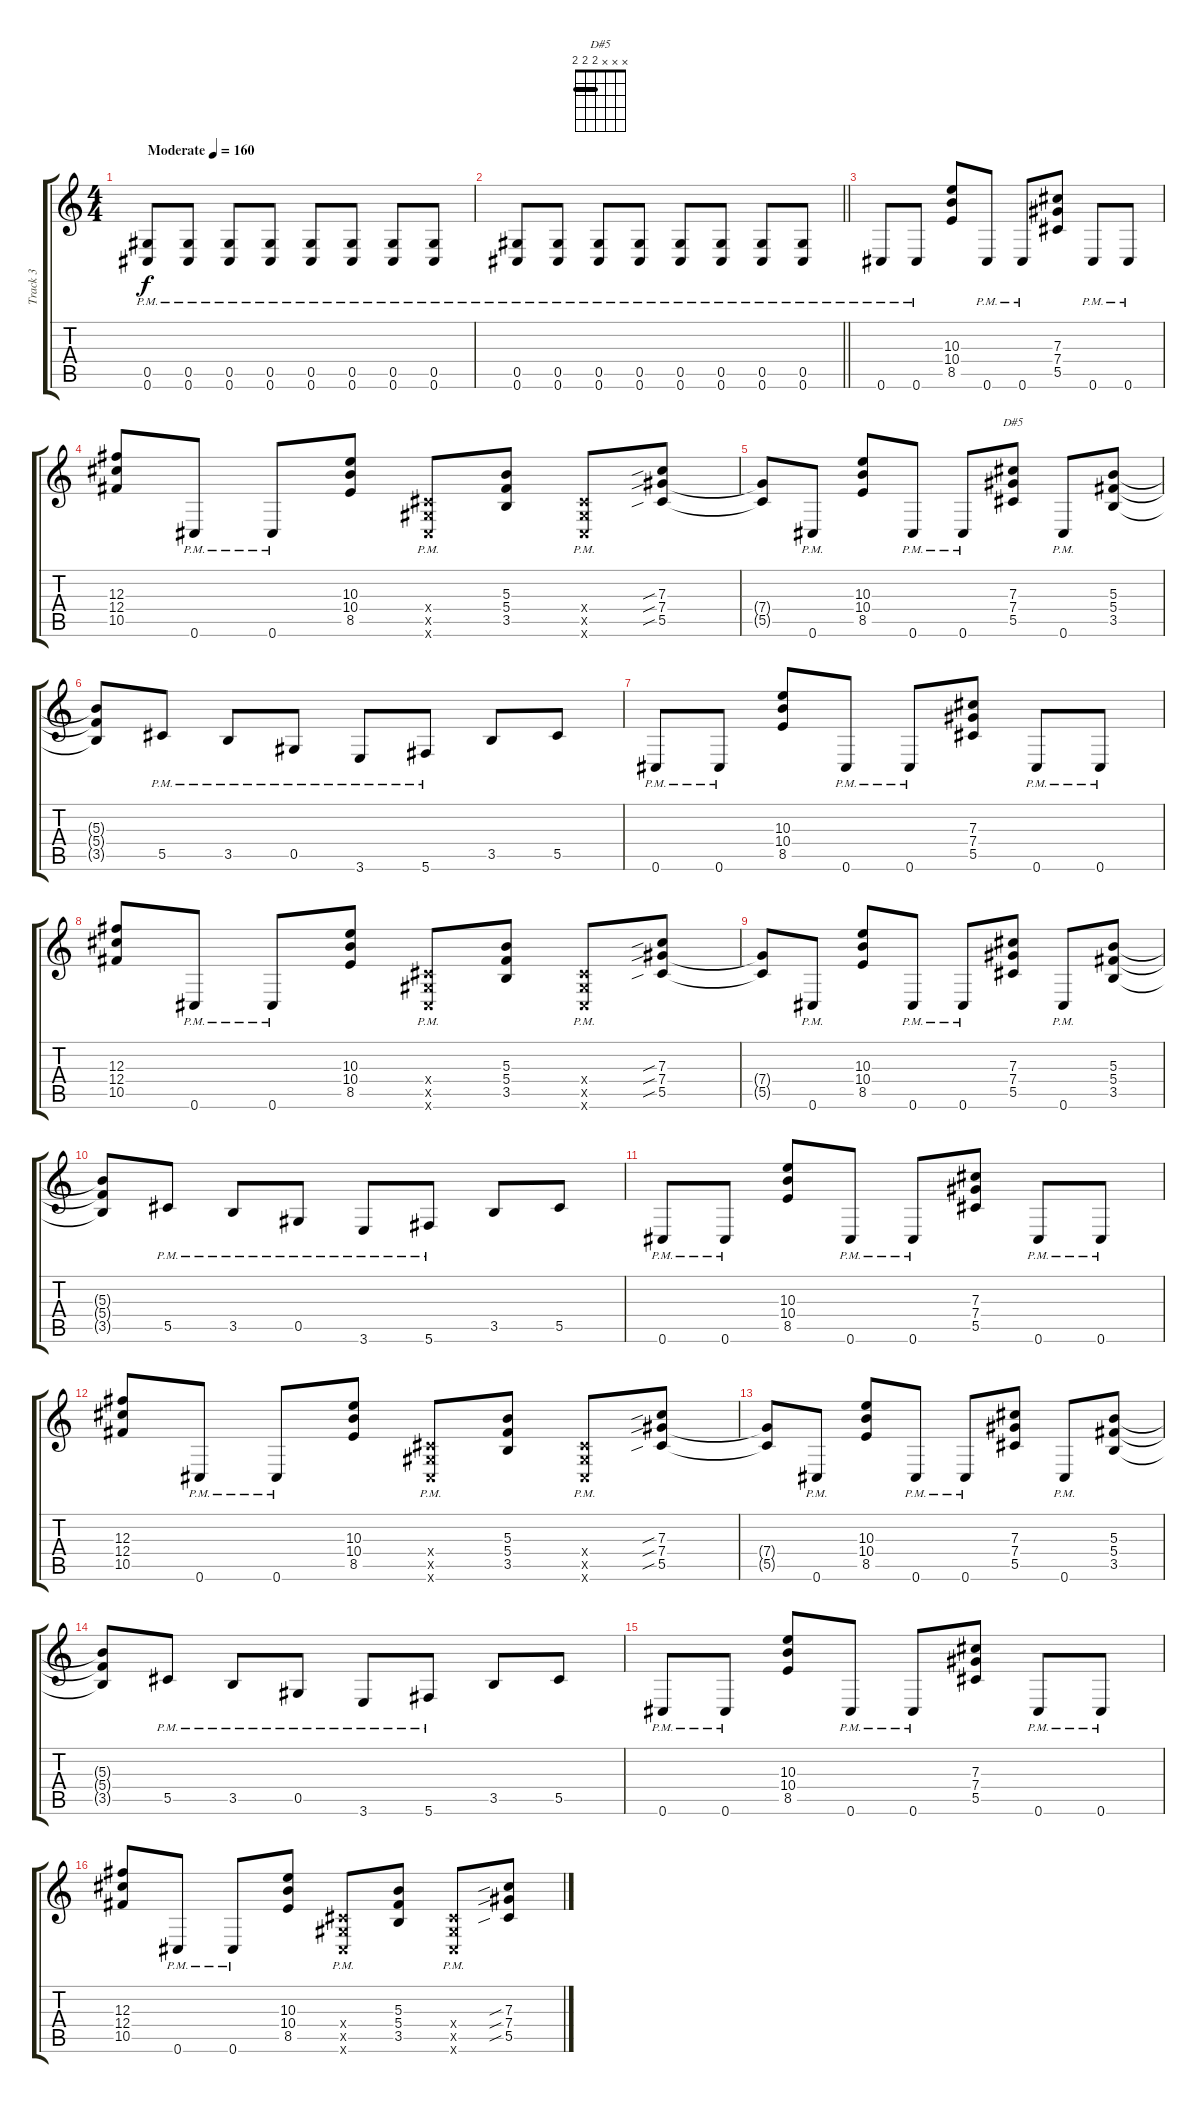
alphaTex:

\track ("Track 3" "Track 3") {instrument distortionguitar}
\staff {score tabs}
\tuning (Eb4 Bb3 Gb3 Db3 Ab2 Db2) {hide}
\chord ("D#5" x x x 2 2 2) {barre 2}
\ts (4 4)
\tempo (160 "Moderate")
\clef g2
\ks c
(0.5{pm} 0.6{pm}).8{dy f instrument distortionguitar} (0.5{pm} 0.6{pm}).8 (0.5{pm} 0.6{pm}).8 (0.5{pm} 0.6{pm}).8 (0.5{pm} 0.6{pm}).8 (0.5{pm} 0.6{pm}).8 (0.5{pm} 0.6{pm}).8 (0.5{pm} 0.6{pm}).8 |
\barLineRight lightlight
(0.5{pm} 0.6{pm}).8 (0.5{pm} 0.6{pm}).8 (0.5{pm} 0.6{pm}).8 (0.5{pm} 0.6{pm}).8 (0.5{pm} 0.6{pm}).8 (0.5{pm} 0.6{pm}).8 (0.5{pm} 0.6{pm}).8 (0.5{pm} 0.6{pm}).8 |
0.6{pm}.8 0.6{pm}.8 (10.3 10.4 8.5).8 0.6{pm}.8 0.6{pm}.8 (7.3 7.4 5.5).8 0.6{pm}.8 0.6{pm}.8 |
(12.3 12.4 10.5).8 0.6{pm}.8 0.6{pm}.8 (10.3 10.4 8.5).8 (0.4{x} 0.5{x} 0.6{pm x}).8 (5.3 5.4 3.5).8 (0.4{x} 0.5{x} 0.6{pm x}).8 (7.3{sib} 7.4{sib} 5.5{sib}).8 |
(7.4{t} 5.5{t}).8 0.6{pm}.8 (10.3 10.4 8.5).8 0.6{pm}.8 0.6{pm}.8 (7.3 7.4 5.5).8{ch "D#5"} 0.6{pm}.8 (5.3 5.4 3.5).8 |
(5.3{t} 5.4{t} 3.5{t}).8 5.5{pm}.8 3.5{pm}.8 0.5{pm}.8 3.6{pm}.8 5.6{pm}.8 3.5.8 5.5.8 |
0.6{pm}.8 0.6{pm}.8 (10.3 10.4 8.5).8 0.6{pm}.8 0.6{pm}.8 (7.3 7.4 5.5).8 0.6{pm}.8 0.6{pm}.8 |
(12.3 12.4 10.5).8 0.6{pm}.8 0.6{pm}.8 (10.3 10.4 8.5).8 (0.4{x} 0.5{x} 0.6{pm x}).8 (5.3 5.4 3.5).8 (0.4{x} 0.5{x} 0.6{pm x}).8 (7.3{sib} 7.4{sib} 5.5{sib}).8 |
(7.4{t} 5.5{t}).8 0.6{pm}.8 (10.3 10.4 8.5).8 0.6{pm}.8 0.6{pm}.8 (7.3 7.4 5.5).8 0.6{pm}.8 (5.3 5.4 3.5).8 |
(5.3{t} 5.4{t} 3.5{t}).8 5.5{pm}.8 3.5{pm}.8 0.5{pm}.8 3.6{pm}.8 5.6{pm}.8 3.5.8 5.5.8 |
0.6{pm}.8 0.6{pm}.8 (10.3 10.4 8.5).8 0.6{pm}.8 0.6{pm}.8 (7.3 7.4 5.5).8 0.6{pm}.8 0.6{pm}.8 |
(12.3 12.4 10.5).8 0.6{pm}.8 0.6{pm}.8 (10.3 10.4 8.5).8 (0.4{x} 0.5{x} 0.6{pm x}).8 (5.3 5.4 3.5).8 (0.4{x} 0.5{x} 0.6{pm x}).8 (7.3{sib} 7.4{sib} 5.5{sib}).8 |
(7.4{t} 5.5{t}).8 0.6{pm}.8 (10.3 10.4 8.5).8 0.6{pm}.8 0.6{pm}.8 (7.3 7.4 5.5).8 0.6{pm}.8 (5.3 5.4 3.5).8 |
(5.3{t} 5.4{t} 3.5{t}).8 5.5{pm}.8 3.5{pm}.8 0.5{pm}.8 3.6{pm}.8 5.6{pm}.8 3.5.8 5.5.8 |
0.6{pm}.8 0.6{pm}.8 (10.3 10.4 8.5).8 0.6{pm}.8 0.6{pm}.8 (7.3 7.4 5.5).8 0.6{pm}.8 0.6{pm}.8 |
(12.3 12.4 10.5).8 0.6{pm}.8 0.6{pm}.8 (10.3 10.4 8.5).8 (0.4{x} 0.5{x} 0.6{pm x}).8 (5.3 5.4 3.5).8 (0.4{x} 0.5{x} 0.6{pm x}).8 (7.3{sib} 7.4{sib} 5.5{sib}).8
